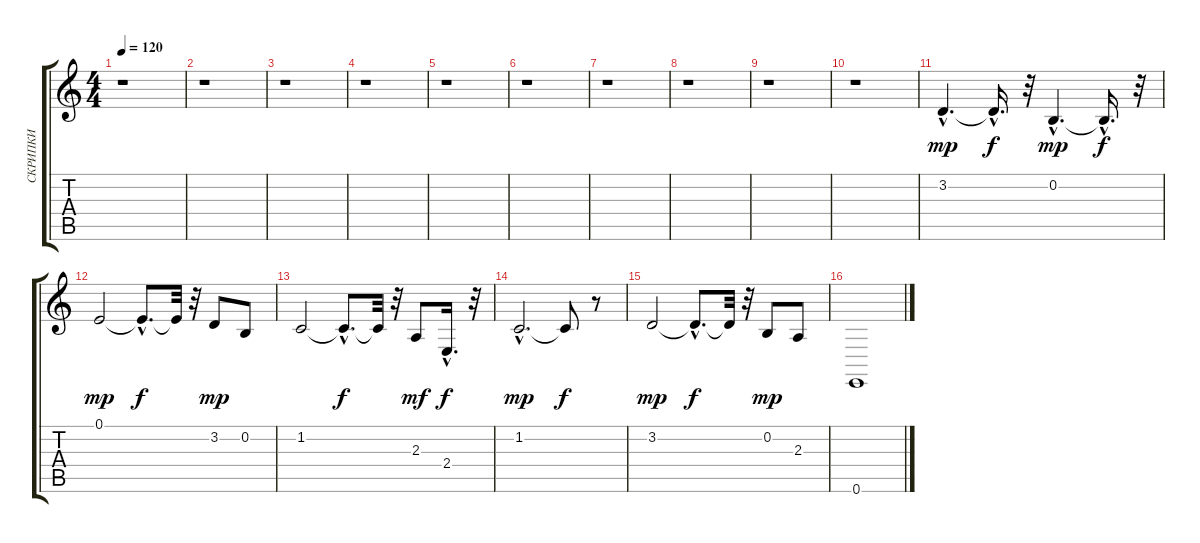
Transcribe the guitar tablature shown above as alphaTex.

\track ("СКРИПКИ" "СКРИПКИ") {instrument cello}
\staff {score tabs}
\tuning (E4 B3 G3 D3 A2 E2) {hide}
\ts (4 4)
\tempo 120
\clef g2
\ks c
r.1{dy mp} |
r.1 |
r.1 |
r.1 |
r.1 |
r.1 |
r.1 |
r.1 |
r.1 |
r.1 |
3.2{hac}.4{d} 3.2{hac t}.16{d dy f} r.32 0.2{hac}.4{d dy mp} 0.2{hac t}.16{d dy f} r.32 |
0.1.2{dy mp} 0.1{hac t}.8{d dy f} 0.1{t}.32 r.32 3.2.8{dy mp} 0.2.8 |
1.2.2 1.2{hac t}.8{d dy f} 1.2{t}.32 r.32 2.3.8{dy mf} 2.4{hac}.16{d dy f} r.32 |
1.2{hac}.2{d dy mp} 1.2{t}.8{dy f} r.8 |
3.2.2{dy mp} 3.2{hac t}.8{d dy f} 3.2{t}.32 r.32 0.2.8{dy mp} 2.3.8 |
0.6.1
